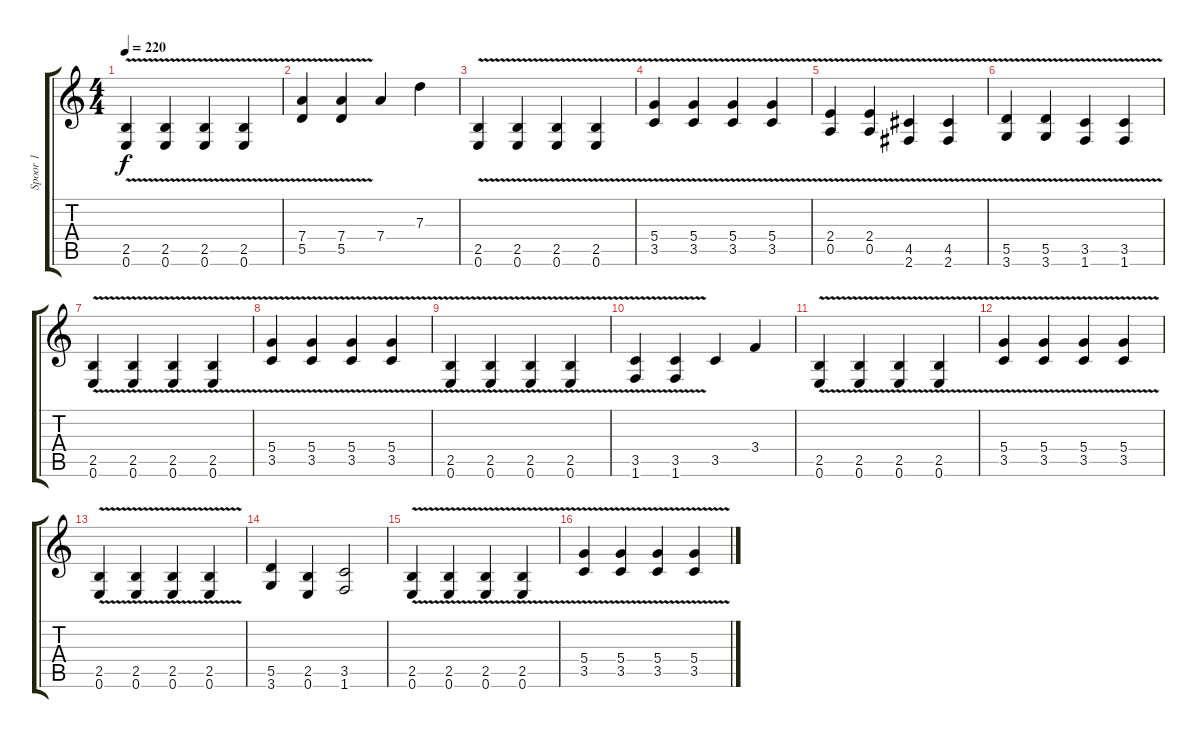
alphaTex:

\track ("Spoor 1" "Spoor 1") {instrument overdrivenguitar}
\staff {score tabs}
\tuning (E4 B3 G3 D3 A2 E2) {hide}
\ts (4 4)
\tempo 220
\clef g2
\ks c
(2.5{v} 0.6{v}).4{dy f} (2.5{v} 0.6{v}).4 (2.5{v} 0.6{v}).4 (2.5{v} 0.6{v}).4 |
(7.4{v} 5.5{v}).4 (7.4{v} 5.5{v}).4 7.4.4 7.3.4 |
(2.5{v} 0.6{v}).4 (2.5{v} 0.6{v}).4 (2.5{v} 0.6{v}).4 (2.5{v} 0.6{v}).4 |
(5.4{v} 3.5{v}).4 (5.4{v} 3.5{v}).4 (5.4{v} 3.5{v}).4 (5.4{v} 3.5{v}).4 |
(2.4 0.5{v}).4 (2.4 0.5{v}).4 (4.5{v} 2.6{v}).4 (4.5{v} 2.6{v}).4 |
(5.5{v} 3.6{v}).4 (5.5{v} 3.6{v}).4 (3.5{v} 1.6{v}).4 (3.5{v} 1.6{v}).4 |
(2.5{v} 0.6{v}).4 (2.5{v} 0.6{v}).4 (2.5{v} 0.6{v}).4 (2.5{v} 0.6{v}).4 |
(5.4{v} 3.5{v}).4 (5.4{v} 3.5{v}).4 (5.4{v} 3.5{v}).4 (5.4{v} 3.5{v}).4 |
(2.5{v} 0.6{v}).4 (2.5{v} 0.6{v}).4 (2.5{v} 0.6{v}).4 (2.5{v} 0.6{v}).4 |
(3.5{v} 1.6{v}).4 (3.5{v} 1.6{v}).4 3.5.4 3.4.4 |
(2.5{v} 0.6{v}).4 (2.5{v} 0.6{v}).4 (2.5{v} 0.6{v}).4 (2.5{v} 0.6{v}).4 |
(5.4{v} 3.5{v}).4 (5.4{v} 3.5{v}).4 (5.4{v} 3.5{v}).4 (5.4{v} 3.5{v}).4 |
(2.5{v} 0.6{v}).4 (2.5{v} 0.6{v}).4 (2.5{v} 0.6{v}).4 (2.5{v} 0.6{v}).4 |
(5.5 3.6).4 (2.5 0.6).4 (3.5 1.6).2 |
(2.5{v} 0.6{v}).4 (2.5{v} 0.6{v}).4 (2.5{v} 0.6{v}).4 (2.5{v} 0.6{v}).4 |
(5.4{v} 3.5{v}).4 (5.4{v} 3.5{v}).4 (5.4{v} 3.5{v}).4 (5.4{v} 3.5{v}).4
